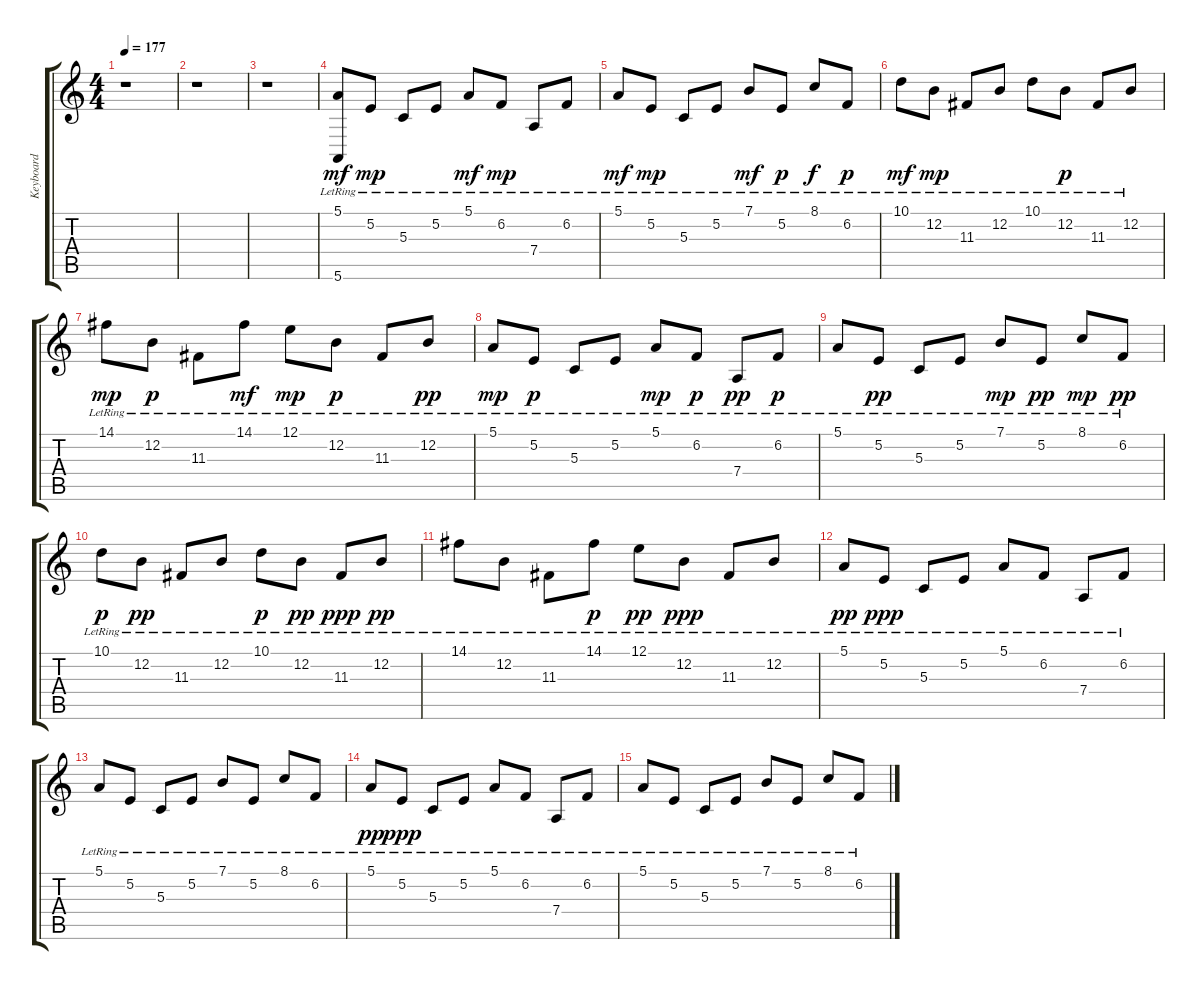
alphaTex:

\track ("Keyboard" "Keyboard") {instrument electricgrandpiano}
\staff {score tabs}
\tuning (E4 B3 G3 D3 A2 E2) {hide}
\ts (4 4)
\tempo 177
\clef g2
\ks c
r.1{dy f} |
r.1 |
r.1 |
(5.1{lr} 5.6{lr}).8{dy mf volume 15} 5.2{lr}.8{dy mp} 5.3{lr}.8 5.2{lr}.8 5.1{lr}.8{dy mf} 6.2{lr}.8{dy mp} 7.4{lr}.8 6.2{lr}.8 |
5.1{lr}.8{dy mf} 5.2{lr}.8{dy mp} 5.3{lr}.8 5.2{lr}.8 7.1{lr}.8{dy mf} 5.2{lr}.8{dy p} 8.1{lr}.8{dy f} 6.2{lr}.8{dy p} |
10.1{lr}.8{dy mf} 12.2{lr}.8{dy mp} 11.3{lr}.8 12.2{lr}.8 10.1{lr}.8 12.2{lr}.8{dy p} 11.3{lr}.8 12.2{lr}.8 |
14.1{lr}.8{dy mp} 12.2{lr}.8{dy p} 11.3{lr}.8 14.1{lr}.8{dy mf} 12.1{lr}.8{dy mp} 12.2{lr}.8{dy p} 11.3{lr}.8 12.2{lr}.8{dy pp} |
5.1{lr}.8{dy mp} 5.2{lr}.8{dy p} 5.3{lr}.8 5.2{lr}.8 5.1{lr}.8{dy mp} 6.2{lr}.8{dy p} 7.4{lr}.8{dy pp} 6.2{lr}.8{dy p} |
5.1{lr}.8 5.2{lr}.8{dy pp} 5.3{lr}.8 5.2{lr}.8 7.1{lr}.8{dy mp} 5.2{lr}.8{dy pp} 8.1{lr}.8{dy mp} 6.2{lr}.8{dy pp} |
10.1{lr}.8{dy p} 12.2{lr}.8{dy pp} 11.3{lr}.8 12.2{lr}.8 10.1{lr}.8{dy p} 12.2{lr}.8{dy pp} 11.3{lr}.8{dy ppp} 12.2{lr}.8{dy pp} |
14.1{lr}.8 12.2{lr}.8 11.3{lr}.8 14.1{lr}.8{dy p} 12.1{lr}.8{dy pp} 12.2{lr}.8{dy ppp} 11.3{lr}.8 12.2{lr}.8 |
5.1{lr}.8{dy pp volume 7} 5.2{lr}.8{dy ppp} 5.3{lr}.8 5.2{lr}.8 5.1{lr}.8 6.2{lr}.8 7.4{lr}.8 6.2{lr}.8 |
5.1{lr}.8 5.2{lr}.8 5.3{lr}.8 5.2{lr}.8 7.1{lr}.8 5.2{lr}.8 8.1{lr}.8 6.2{lr}.8 |
5.1{lr}.8{dy pp volume 0} 5.2{lr}.8{dy ppp} 5.3{lr}.8 5.2{lr}.8 5.1{lr}.8 6.2{lr}.8 7.4{lr}.8 6.2{lr}.8 |
5.1{lr}.8 5.2{lr}.8 5.3{lr}.8 5.2{lr}.8 7.1{lr}.8 5.2{lr}.8 8.1{lr}.8 6.2{lr}.8
